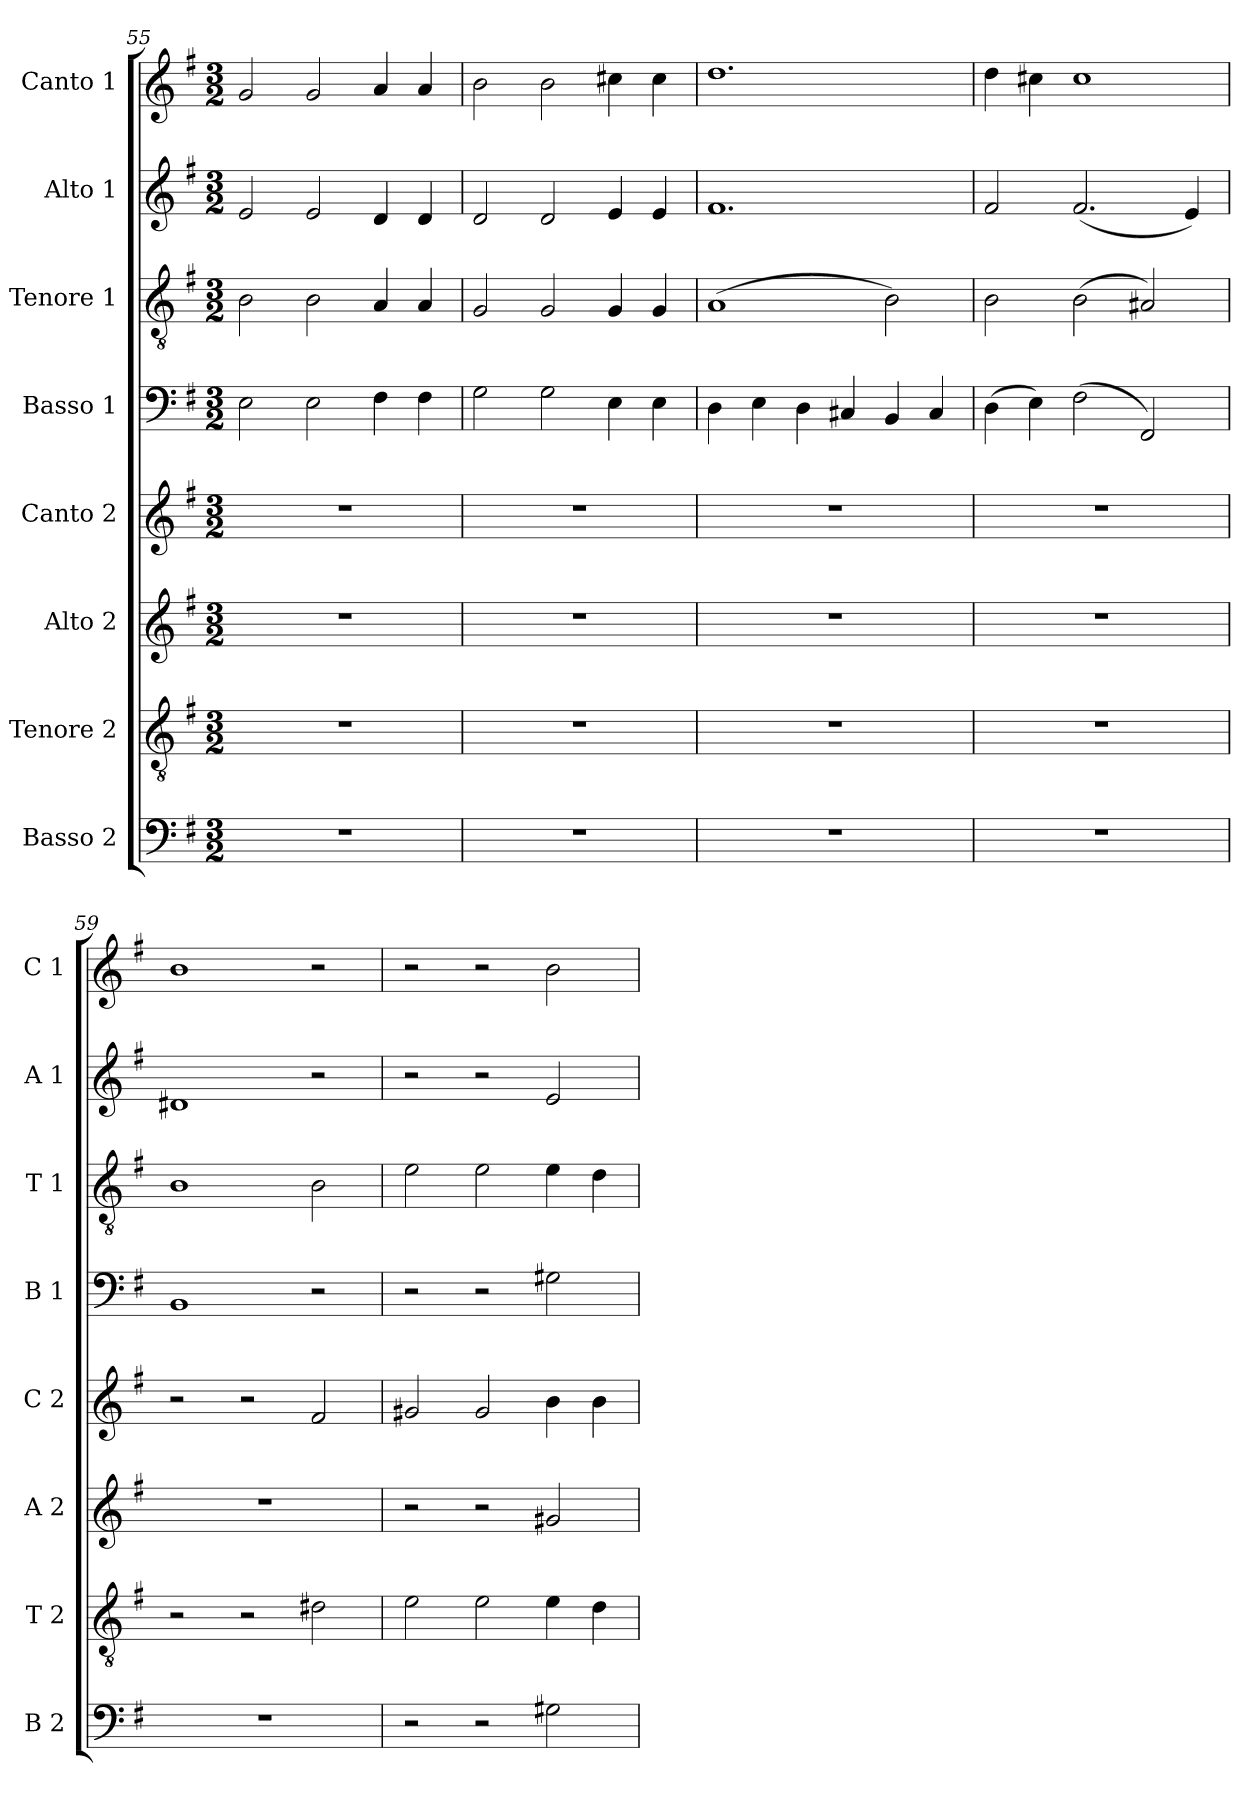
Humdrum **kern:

**kern	**kern	**kern	**kern	**kern	**kern	**kern	**kern
*part8	*part7	*part6	*part5	*part4	*part3	*part2	*part1
*staff8	*staff7	*staff6	*staff5	*staff4	*staff3	*staff2	*staff1
*I"Basso 2	*I"Tenore 2	*I"Alto 2	*I"Canto 2	*I"Basso 1	*I"Tenore 1	*I"Alto 1	*I"Canto 1
*I'B 2	*I'T 2	*I'A 2	*I'C 2	*I'B 1	*I'T 1	*I'A 1	*I'C 1
*clefF4	*clefGv2	*clefG2	*clefG2	*clefF4	*clefGv2	*clefG2	*clefG2
*k[f#]	*k[f#]	*k[f#]	*k[f#]	*k[f#]	*k[f#]	*k[f#]	*k[f#]
*G:	*G:	*G:	*G:	*G:	*G:	*G:	*G:
*M3/2	*M3/2	*M3/2	*M3/2	*M3/2	*M3/2	*M3/2	*M3/2
=55	=55	=55	=55	=55	=55	=55	=55
1.r	1.r	1.r	1.r	2E\	2B\	2e/	2g/
.	.	.	.	2E\	2B\	2e/	2g/
.	.	.	.	4F#\	4A/	4d/	4a/
.	.	.	.	4F#\	4A/	4d/	4a/
=56	=56	=56	=56	=56	=56	=56	=56
1.r	1.r	1.r	1.r	2G\	2G/	2d/	2b\
.	.	.	.	2G\	2G/	2d/	2b\
.	.	.	.	4E\	4G/	4e/	4cc#X\
.	.	.	.	4E\	4G/	4e/	4cc#\
=57	=57	=57	=57	=57	=57	=57	=57
1.r	1.r	1.r	1.r	4D\	(>1A	1.f#	1.dd
.	.	.	.	4E\	.	.	.
.	.	.	.	4D\	.	.	.
.	.	.	.	4C#X/	.	.	.
.	.	.	.	4BB/	2B\)	.	.
.	.	.	.	4C#/	.	.	.
=58	=58	=58	=58	=58	=58	=58	=58
1.r	1.r	1.r	1.r	(>4D\	2B\	2f#/	4dd\
.	.	.	.	4E\)	.	.	4cc#X\
.	.	.	.	(>2F#\	(>2B\	(2.f#/	1cc#
.	.	.	.	2FF#/)	2A#X/)	.	.
.	.	.	.	.	.	4e/)	.
!!LO:LB:g=z
=59	=59	=59	=59	=59	=59	=59	=59
1.r	2r	1.r	2r	1BB	1B	1d#X	1b
.	2r	.	2r	.	.	.	.
.	2d#X\	.	2f#/	2r	2B\	2r	2r
=60	=60	=60	=60	=60	=60	=60	=60
2r	2e\	2r	2g#X/	2r	2e\	2r	2r
2r	2e\	2r	2g#/	2r	2e\	2r	2r
2G#X\	4e\	2g#X/	4b\	2G#X\	4e\	2e/	2b\
.	4d\	.	4b\	.	4d\	.	.
=	=	=	=	=	=	=	=
*-	*-	*-	*-	*-	*-	*-	*-
